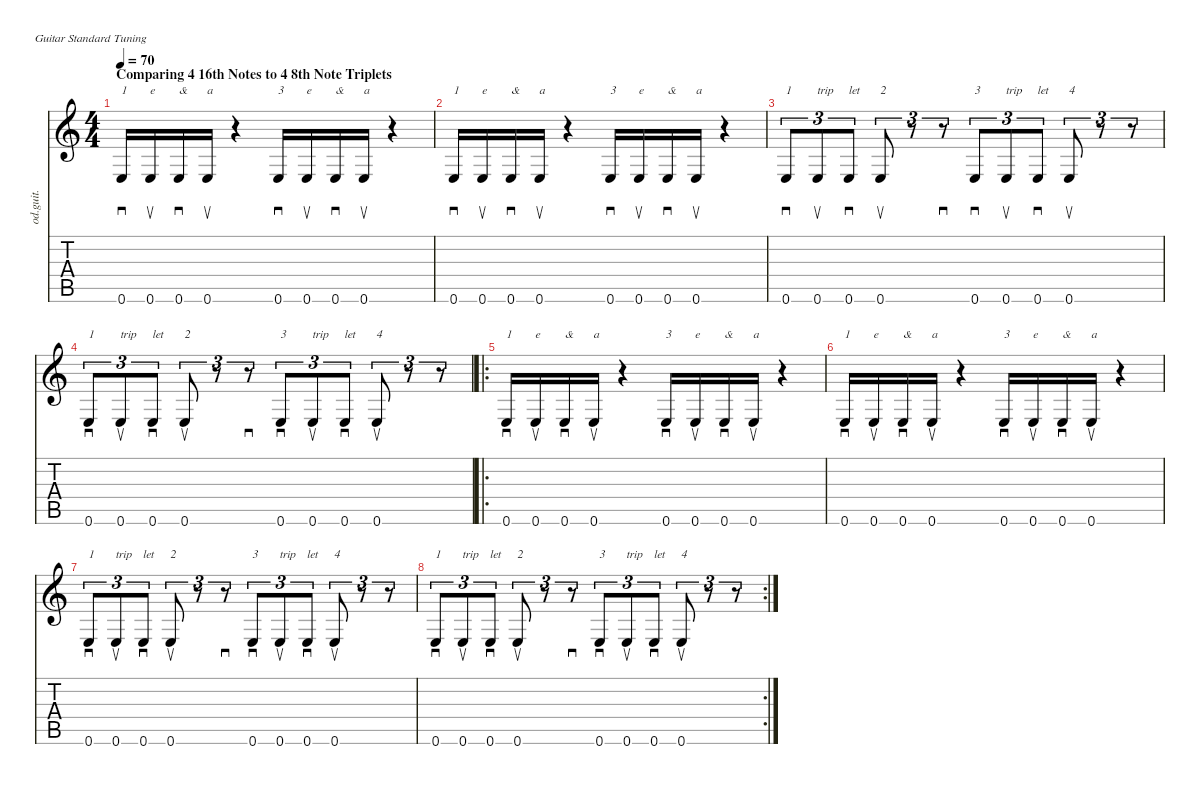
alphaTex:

\defaultSystemsLayout 4
\hideDynamics
\bracketExtendMode nobrackets
\track ("Overdriven Guitar" "od.guit.") {instrument overdrivenguitar}
\staff {score tabs}
\tuning (E4 B3 G3 D3 A2 E2)
\ts (4 4)
\beaming (8 2 2 2 2)
\section ("" "Comparing 4 16th Notes to 4 8th Note Triplets")
\tempo 70
\clef g2
\ks aminor
0.6.16{sd txt "1" lyrics (0 "") lyrics (1 "") lyrics (2 "") lyrics (3 "") lyrics (4 "") dy mf instrument overdrivenguitar} 0.6.16{su txt "e" lyrics (0 "") lyrics (1 "") lyrics (2 "") lyrics (3 "") lyrics (4 "")} 0.6.16{sd txt "&" lyrics (0 "") lyrics (1 "") lyrics (2 "") lyrics (3 "") lyrics (4 "")} 0.6.16{su txt "a" lyrics (0 "") lyrics (1 "") lyrics (2 "") lyrics (3 "") lyrics (4 "")} r.4 0.6.16{sd txt "3" lyrics (0 "") lyrics (1 "") lyrics (2 "") lyrics (3 "") lyrics (4 "")} 0.6.16{su txt "e" lyrics (0 "") lyrics (1 "") lyrics (2 "") lyrics (3 "") lyrics (4 "")} 0.6.16{sd txt "&" lyrics (0 "") lyrics (1 "") lyrics (2 "") lyrics (3 "") lyrics (4 "")} 0.6.16{su txt "a" lyrics (0 "") lyrics (1 "") lyrics (2 "") lyrics (3 "") lyrics (4 "")} r.4 |
0.6.16{sd txt "1" lyrics (0 "") lyrics (1 "") lyrics (2 "") lyrics (3 "") lyrics (4 "")} 0.6.16{su txt "e" lyrics (0 "") lyrics (1 "") lyrics (2 "") lyrics (3 "") lyrics (4 "")} 0.6.16{sd txt "&" lyrics (0 "") lyrics (1 "") lyrics (2 "") lyrics (3 "") lyrics (4 "")} 0.6.16{su txt "a" lyrics (0 "") lyrics (1 "") lyrics (2 "") lyrics (3 "") lyrics (4 "")} r.4 0.6.16{sd txt "3" lyrics (0 "") lyrics (1 "") lyrics (2 "") lyrics (3 "") lyrics (4 "")} 0.6.16{su txt "e" lyrics (0 "") lyrics (1 "") lyrics (2 "") lyrics (3 "") lyrics (4 "")} 0.6.16{sd txt "&" lyrics (0 "") lyrics (1 "") lyrics (2 "") lyrics (3 "") lyrics (4 "")} 0.6.16{su txt "a"} r.4 |
0.6.8{sd tu (3 2) txt "1"} 0.6.8{su tu (3 2) txt "trip"} 0.6.8{sd tu (3 2) txt "let"} 0.6.8{su tu (3 2) txt "2"} r.8{tu (3 2)} r.8{sd tu (3 2)} 0.6.8{sd tu (3 2) txt "3"} 0.6.8{su tu (3 2) txt "trip"} 0.6.8{sd tu (3 2) txt "let"} 0.6.8{su tu (3 2) txt "4"} r.8{tu (3 2)} r.8{tu (3 2)} |
0.6.8{sd tu (3 2) txt "1"} 0.6.8{su tu (3 2) txt "trip"} 0.6.8{sd tu (3 2) txt "let"} 0.6.8{su tu (3 2) txt "2"} r.8{tu (3 2)} r.8{sd tu (3 2)} 0.6.8{sd tu (3 2) txt "3"} 0.6.8{su tu (3 2) txt "trip"} 0.6.8{sd tu (3 2) txt "let"} 0.6.8{su tu (3 2) txt "4"} r.8{tu (3 2)} r.8{tu (3 2)} |
\ro
\section ("" "")
0.6.16{sd txt "1"} 0.6.16{su txt "e"} 0.6.16{sd txt "&"} 0.6.16{su txt "a"} r.4 0.6.16{sd txt "3"} 0.6.16{su txt "e"} 0.6.16{sd txt "&"} 0.6.16{su txt "a"} r.4 |
0.6.16{sd txt "1" beam Up} 0.6.16{su txt "e" beam Up} 0.6.16{sd txt "&" beam Up} 0.6.16{su txt "a" beam Up} r.4{beam Down} 0.6.16{sd txt "3" beam Up} 0.6.16{su txt "e" beam Up} 0.6.16{sd txt "&" beam Up} 0.6.16{su txt "a" beam Up} r.4{beam Down} |
0.6.8{sd tu (3 2) txt "1" beam Up} 0.6.8{su tu (3 2) txt "trip" beam Up} 0.6.8{sd tu (3 2) txt "let" beam Up} 0.6.8{su tu (3 2) txt "2" beam Up} r.8{tu (3 2) beam Down} r.8{sd tu (3 2) beam Down} 0.6.8{sd tu (3 2) txt "3" beam Up} 0.6.8{su tu (3 2) txt "trip" beam Up} 0.6.8{sd tu (3 2) txt "let" beam Up} 0.6.8{su tu (3 2) txt "4" beam Up} r.8{tu (3 2) beam Down} r.8{tu (3 2) beam Down} |
\rc 2
0.6.8{sd tu (3 2) txt "1" beam Up} 0.6.8{su tu (3 2) txt "trip" beam Up} 0.6.8{sd tu (3 2) txt "let" beam Up} 0.6.8{su tu (3 2) txt "2" beam Up} r.8{tu (3 2) beam Down} r.8{sd tu (3 2) beam Down} 0.6.8{sd tu (3 2) txt "3" beam Up} 0.6.8{su tu (3 2) txt "trip" beam Up} 0.6.8{sd tu (3 2) txt "let" beam Up} 0.6.8{su tu (3 2) txt "4" beam Up} r.8{tu (3 2) beam Down} r.8{tu (3 2) beam Down}
